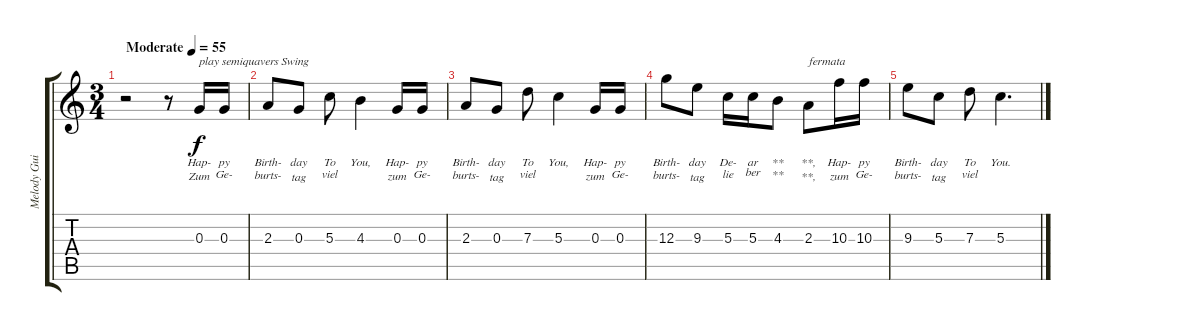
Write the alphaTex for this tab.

\track ("Melody Guitar" "Melody Gui") {instrument acousticguitarsteel}
\staff {score tabs}
\tuning (E4 B3 G3 D3 A2 E2) {hide}
\ts (3 4)
\tempo (55 "Moderate")
\clef g2
\ks c
r.2{dy f instrument acousticguitarsteel} r.8 0.3.16{txt "play semiquavers Swing" lyrics (0 "Hap-") lyrics (1 "Zum") lyrics (2 "") lyrics (3 "") lyrics (4 "")} 0.3.16{lyrics (0 "py") lyrics (1 "Ge-") lyrics (2 "") lyrics (3 "") lyrics (4 "")} |
2.3.8{lyrics (0 "Birth-") lyrics (1 "burts-") lyrics (2 "") lyrics (3 "") lyrics (4 "")} 0.3.8{lyrics (0 "day") lyrics (1 "tag") lyrics (2 "") lyrics (3 "") lyrics (4 "")} 5.3.8{lyrics (0 "To") lyrics (1 "viel") lyrics (2 "") lyrics (3 "") lyrics (4 "")} 4.3.4{lyrics (0 "You,") lyrics (1 "") lyrics (2 "") lyrics (3 "") lyrics (4 "")} 0.3.16{lyrics (0 "Hap-") lyrics (1 "zum") lyrics (2 "") lyrics (3 "") lyrics (4 "")} 0.3.16{lyrics (0 "py") lyrics (1 "Ge-") lyrics (2 "") lyrics (3 "") lyrics (4 "")} |
2.3.8{lyrics (0 "Birth-") lyrics (1 "burts-") lyrics (2 "") lyrics (3 "") lyrics (4 "")} 0.3.8{lyrics (0 "day") lyrics (1 "tag") lyrics (2 "") lyrics (3 "") lyrics (4 "")} 7.3.8{lyrics (0 "To") lyrics (1 "viel") lyrics (2 "") lyrics (3 "") lyrics (4 "")} 5.3.4{lyrics (0 "You,") lyrics (1 "") lyrics (2 "") lyrics (3 "") lyrics (4 "")} 0.3.16{lyrics (0 "Hap-") lyrics (1 "zum") lyrics (2 "") lyrics (3 "") lyrics (4 "")} 0.3.16{lyrics (0 "py") lyrics (1 "Ge-") lyrics (2 "") lyrics (3 "") lyrics (4 "")} |
12.3.8{lyrics (0 "Birth-") lyrics (1 "burts-") lyrics (2 "") lyrics (3 "") lyrics (4 "")} 9.3.8{lyrics (0 "day") lyrics (1 "tag") lyrics (2 "") lyrics (3 "") lyrics (4 "")} 5.3.16{lyrics (0 "De-") lyrics (1 "lie") lyrics (2 "") lyrics (3 "") lyrics (4 "")} 5.3.16{lyrics (0 "ar") lyrics (1 "ber") lyrics (2 "") lyrics (3 "") lyrics (4 "")} 4.3.8{lyrics (0 "**") lyrics (1 "**") lyrics (2 "") lyrics (3 "") lyrics (4 "")} 2.3.8{txt "fermata" lyrics (0 "**,") lyrics (1 "**,") lyrics (2 "") lyrics (3 "") lyrics (4 "")} 10.3.16{lyrics (0 "Hap-") lyrics (1 "zum") lyrics (2 "") lyrics (3 "") lyrics (4 "")} 10.3.16{lyrics (0 "py") lyrics (1 "Ge-") lyrics (2 "") lyrics (3 "") lyrics (4 "")} |
9.3.8{lyrics (0 "Birth-") lyrics (1 "burts-") lyrics (2 "") lyrics (3 "") lyrics (4 "")} 5.3.8{lyrics (0 "day") lyrics (1 "tag") lyrics (2 "") lyrics (3 "") lyrics (4 "")} 7.3.8{lyrics (0 "To") lyrics (1 "viel") lyrics (2 "") lyrics (3 "") lyrics (4 "")} 5.3.4{d lyrics (0 "You.") lyrics (1 "") lyrics (2 "") lyrics (3 "") lyrics (4 "")}
